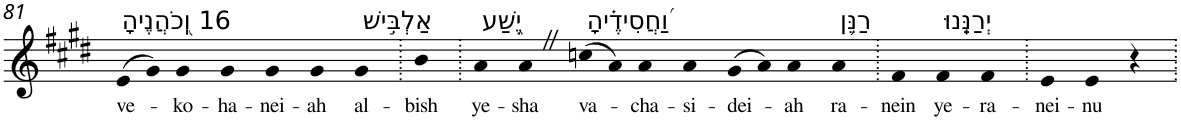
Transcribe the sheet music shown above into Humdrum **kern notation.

**kern	**text
*part1	*part1
*staff1	*staff1
*I"Piano	*
*I'Pno	*
!!LO:PB:g=z
*clefG2	*
*k[f#c#g#d#]	*
*E:	*
=81	=81
!LO:TX:a:t=16 וְֽ֭כֹהֲנֶיהָ	!
!	!LO:LY:b
(>8e	ve-
8g#)	.
!	!LO:LY:b
4g#	-ko-
!	!LO:LY:b
4g#	-ha-
!	!LO:LY:b
4g#	-nei-
!	!LO:LY:b
4g#	-ah
!LO:TX:a:t=אַלְבִּ֣ישׁ	!
!	!LO:LY:b
4g#	al-
=82.	=82.
!	!LO:LY:b
4b	-bish
=83.	=83.
!LO:TX:a:t=יֶ֑שַׁע	!
!	!LO:LY:b
4a	ye-
!	!LO:LY:b
4aZ	-sha
!LO:TX:a:t=וַ֝חֲסִידֶ֗יהָ	!
!	!LO:LY:b
(>8ccn	va-
8a)	.
!	!LO:LY:b
4a	-cha-
!	!LO:LY:b
4a	-si-
!	!LO:LY:b
(>8g#	-dei-
8a)	.
!	!LO:LY:b
4a	-ah
!LO:TX:a:t=רַנֵּ֥ן	!
!	!LO:LY:b
4a	ra-
=84.	=84.
!	!LO:LY:b
4f#	-nein
!LO:TX:a:t=יְרַנֵּֽנוּ	!
!	!LO:LY:b
4f#	ye-
!	!LO:LY:b
4f#	-ra-
=85.	=85.
!	!LO:LY:b
4e	-nei-
!	!LO:LY:b
4e	-nu
4r	.
=.	=.
*-	*-
